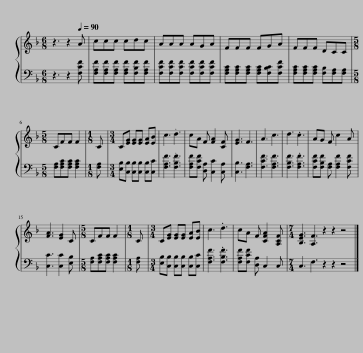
X:1
%%score { 1 | 2 }
L:1/8
M:6/8
I:linebreak $
K:F
V:1 treble
V:2 bass
V:1
 z3 z2[Q:1/4=90] A | ccc cdc | AAA AGA | FFF FGA | FFF DCC |$ %5
[M:5/8] CFF F2 |[M:1/8] C |[M:3/4] C[EG] [EG][EG] [EA][EB] | c3 .d3 | cA F [FA]2 [CF] | %10
 [EG]3 F3 | A3 c3 | d3 .c3 | AG F c2 A |$ [FA]3 [EG]2 C | %15
[M:5/8] CFF F2 |[M:1/8] C |[M:3/4] C[EG] [EG][EG] [EA][EB] | c3 .d3 | cA F [CFA]2 [A,CF] | %20
[M:7/4] [B,EG]3 [A,F]3 z2 z2 z4 |] %21
V:2
 z3 z2 [F,CF] | [F,A,F][F,A,F][F,A,F] [F,A,F][F,B,F][F,A,F] | [F,CF][F,CF][F,CF] [F,CF][F,CF][F,CF] | [F,A,C][F,A,C][F,A,C] [F,A,C][F,B,C][F,CF] | [F,A,C][F,A,C][F,A,C] [F,B,][F,A,][F,A,] |$ %5
[M:5/8] [F,A,][F,A,C][F,A,C] [F,A,C]2 |[M:1/8] [F,A,] |[M:3/4] [E,B,][C,B,] [C,B,][C,B,] [C,B,][C,C] | [F,A,F]3 .[F,B,F]3 | [F,A,F][F,CF] [D,A,] [C,C]2 [C,A,] | %10
 [C,B,]3 [F,A,]3 | [F,CF]3 [F,A,F]3 | [F,B,F]3 .[F,A,F]3 | [F,CF][F,B,F] [F,A,] [F,A,F]2 [F,CF] |$ [C,C]3 [C,C]2 [E,B,] | %15
[M:5/8] [F,A,][F,A,C][F,A,C] [F,A,C]2 |[M:1/8] [F,A,] |[M:3/4] [E,B,][C,B,] [C,B,][C,B,] [C,B,][C,C] | [F,A,F]3 .[F,B,F]3 | [F,A,F][F,CF] [D,A,] C,2 C, | %20
[M:7/4] C,3 F,3 z2 z2 z4 |] %21
